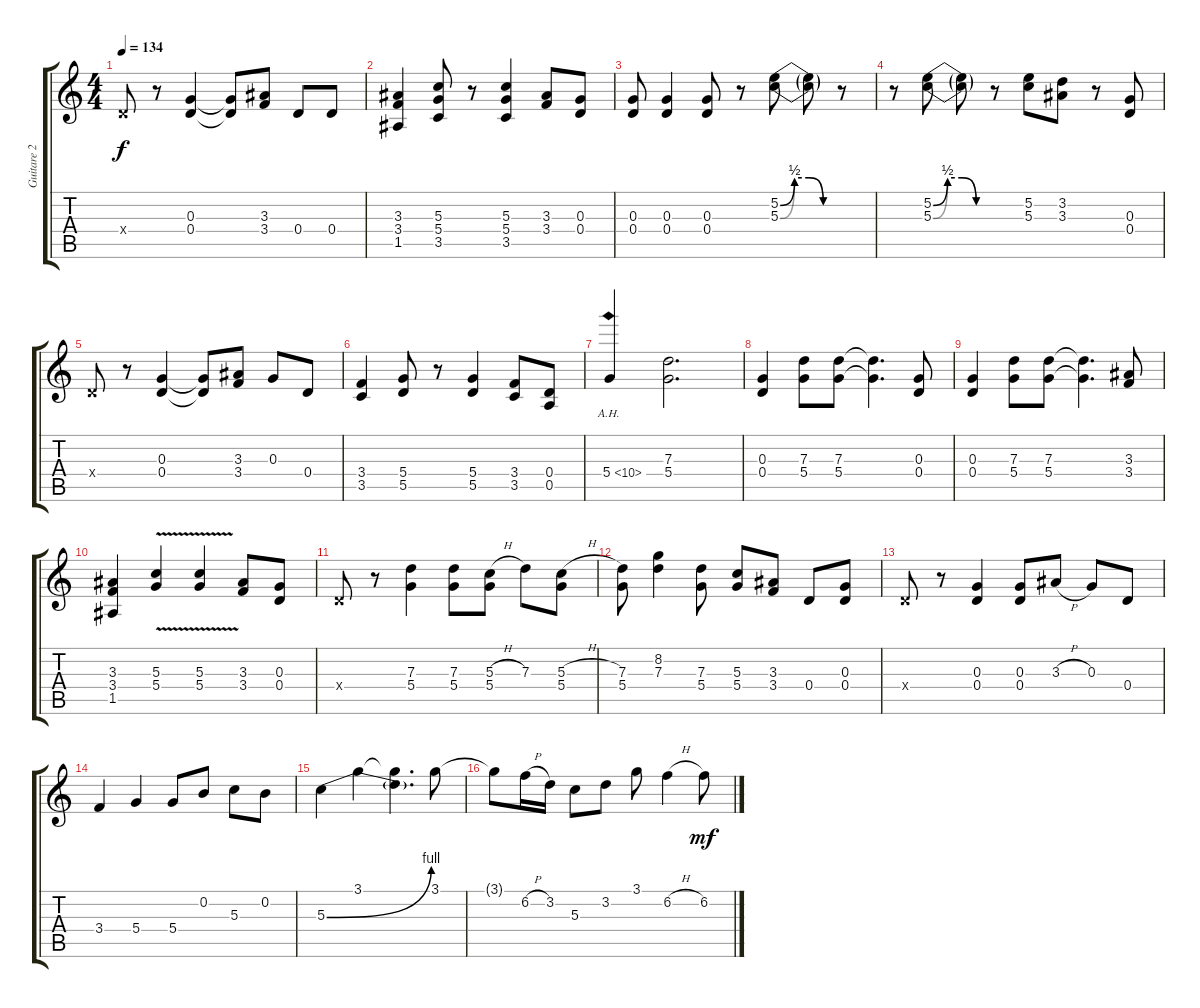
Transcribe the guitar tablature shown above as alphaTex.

\track ("Guitare 2" "Guitare 2") {instrument distortionguitar}
\staff {score tabs}
\tuning (E4 B3 G3 D3 A2 E2) {hide}
\ts (4 4)
\tempo 134
\clef g2
\ks c
0.4{x}.8{dy f} r.8 (0.3 0.4).4 (0.3{t} 0.4{t}).8 (3.3 3.4).8 0.4.8 0.4.8 |
(3.3 3.4 1.5).4 (5.3 5.4 3.5).8 r.8 (5.3 5.4 3.5).4 (3.3 3.4).8 (0.3 0.4).8 |
(0.3 0.4).8 (0.3 0.4).4 (0.3 0.4).8 r.8 (5.2{be (custom 0 0 15 2 30 2 45 0 60 0)} 5.3{be (custom 0 0 15 2 30 2 45 0 60 0)}).8 (5.2{t} 5.3{t}).8 r.8 |
r.8 (5.2{be (custom 0 0 15 2 30 2 45 0 60 0)} 5.3{be (custom 0 0 15 2 30 2 45 0 60 0)}).8 (5.2{t} 5.3{t}).8 r.8 (5.2 5.3).8 (3.2 3.3).8 r.8 (0.3 0.4).8 |
0.4{x}.8 r.8 (0.3 0.4).4 (0.3{t} 0.4{t}).8 (3.3 3.4).8 0.3.8 0.4.8 |
(3.4 3.5).4 (5.4 5.5).8 r.8 (5.4 5.5).4 (3.4 3.5).8 (0.4 0.5).8 |
5.4{ah 5}.4 (7.3 5.4).2{d} |
(0.3 0.4).4 (7.3 5.4).8 (7.3 5.4).8 (7.3{t} 5.4{t}).4{d} (0.3 0.4).8 |
(0.3 0.4).4 (7.3 5.4).8 (7.3 5.4).8 (7.3{t} 5.4{t}).4{d} (3.3 3.4).8 |
(3.3 3.4 1.5).4 (5.3{v} 5.4{v}).4 (5.3{v} 5.4{v}).4 (3.3 3.4).8 (0.3 0.4).8 |
0.4{x}.8 r.8 (7.3 5.4).4 (7.3 5.4).8 (5.3{h} 5.4).8 7.3.8 (5.3{h} 5.4).8 |
(7.3 5.4).8 (8.2 7.3).4 (7.3 5.4).8 (5.3 5.4).8 (3.3 3.4).8 0.4.8 (0.3 0.4).8 |
0.4{x}.8 r.8 (0.3 0.4).4 (0.3 0.4).8 3.3{h}.8 0.3.8 0.4.8 |
3.4.4 5.4.4 5.4.8 0.2.8 5.3.8 0.2.8 |
5.3{be (bend 0 0 60 4)}.4 3.1.4 (3.1{t} 5.3{t}).4{d} 3.1.8 |
3.1{t}.8 6.2{h}.16 3.2.16 5.3.8 3.2.8 3.1.8 6.2{h}.4 6.2.8{dy mf}
